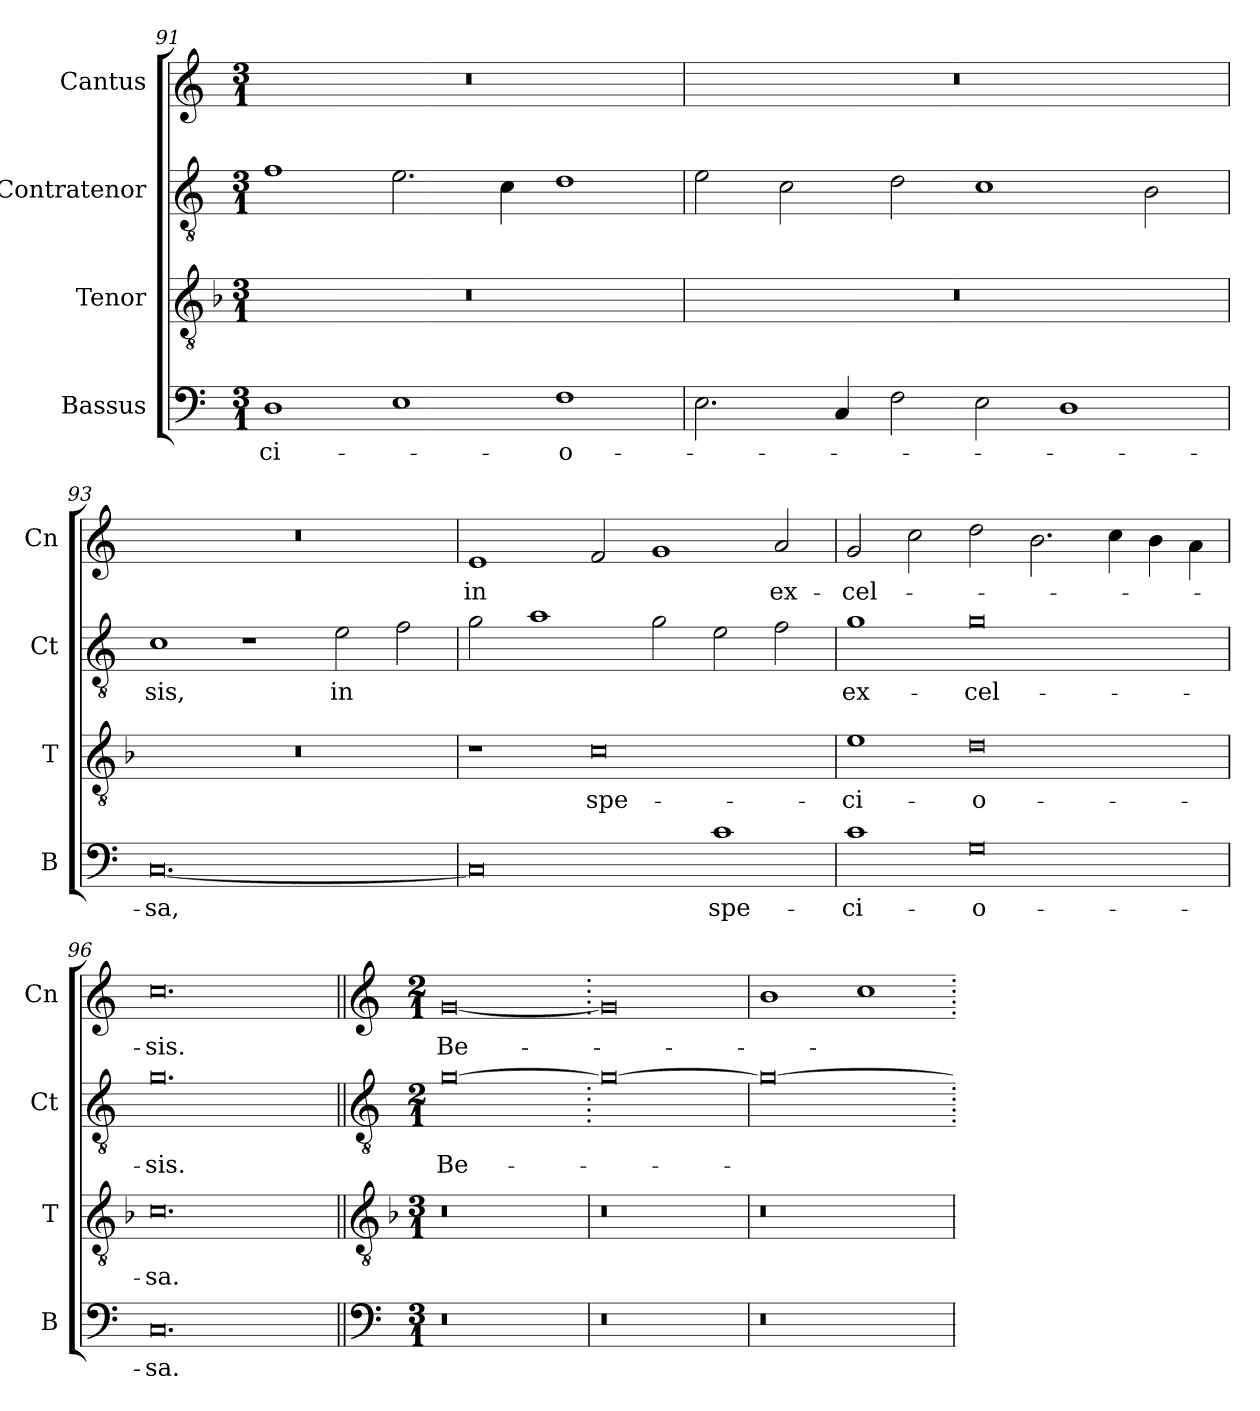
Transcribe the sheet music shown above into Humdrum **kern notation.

**kern	**text	**kern	**text	**kern	**text	**kern	**text
*part4	*part4	*part3	*part3	*part2	*part2	*part1	*part1
*staff4	*staff4	*staff3	*staff3	*staff2	*staff2	*staff1	*staff1
*I"Bassus	*	*I"Tenor	*	*I"Contratenor	*	*I"Cantus	*
*I'B	*	*I'T	*	*I'Ct	*	*I'Cn	*
*clefF4	*	*clefGv2	*	*clefGv2	*	*clefG2	*
*k[]	*	*k[b-]	*	*k[]	*	*k[]	*
*M3/1	*	*M3/1	*	*M3/1	*	*M3/1	*
=91	=91	=91	=91	=91	=91	=91	=91
1D	-ci-	0.r	.	1f	.	0.r	.
1E	.	.	.	2.e\	.	.	.
.	.	.	.	4c\	.	.	.
1F	-o-	.	.	1d	.	.	.
=92	=92	=92	=92	=92	=92	=92	=92
2.E\	.	0.r	.	2e\	.	0.r	.
.	.	.	.	2c\	.	.	.
4C/	.	.	.	.	.	.	.
2F\	.	.	.	2d\	.	.	.
2E\	.	.	.	1c	.	.	.
1D	.	.	.	.	.	.	.
.	.	.	.	2B\	.	.	.
=93	=93	=93	=93	=93	=93	=93	=93
[0.C	-sa,	0.r	.	1c	-sis,	0.r	.
.	.	.	.	1r	.	.	.
.	.	.	.	2e\	in	.	.
.	.	.	.	2f\	.	.	.
=94	=94	=94	=94	=94	=94	=94	=94
0C]	.	1r	.	2g\	.	1e	in
.	.	.	.	1a	.	.	.
.	.	0c	spe-	.	.	2f/	.
.	.	.	.	2g\	.	1g	.
1c	spe-	.	.	2e\	.	.	.
.	.	.	.	2f\	.	2a/	ex-
=95	=95	=95	=95	=95	=95	=95	=95
1c	-ci-	1e	-ci-	1g	ex-	2g/	-cel-
.	.	.	.	.	.	2cc\	.
0G	-o-	0d	-o-	0g	-cel-	2dd\	.
.	.	.	.	.	.	2.b\	.
.	.	.	.	.	.	4cc\	.
.	.	.	.	.	.	4b\	.
.	.	.	.	.	.	4a\	.
=96	=96	=96	=96	=96	=96	=96	=96
0.C	-sa.	0.c	-sa.	0.g	-sis.	0.cc	-sis.
!!LO:LB:g=z
=97||	=97||	=97||	=97||	=97||	=97||	=97||	=97||
*clefF4	*	*clefGv2	*	*clefGv2	*	*clefG2	*
*k[]	*	*k[b-]	*	*k[]	*	*k[]	*
*M3/1	*	*M3/1	*	*M2/1	*	*M2/1	*
0r	.	0r	.	[0g	Be-	[0g	Be-
=98	=98.	=98	=98.	=98.	=98.	=98.	=98.
0r	.	0r	.	0g_	.	0g]	.
=99	=99	=99	=99	=99	=99	=99	=99
0r	.	0r	.	0g_	.	1b	.
.	.	.	.	.	.	1cc	.
=	=.	=	=.	=.	=.	=.	=.
*-	*-	*-	*-	*-	*-	*-	*-
